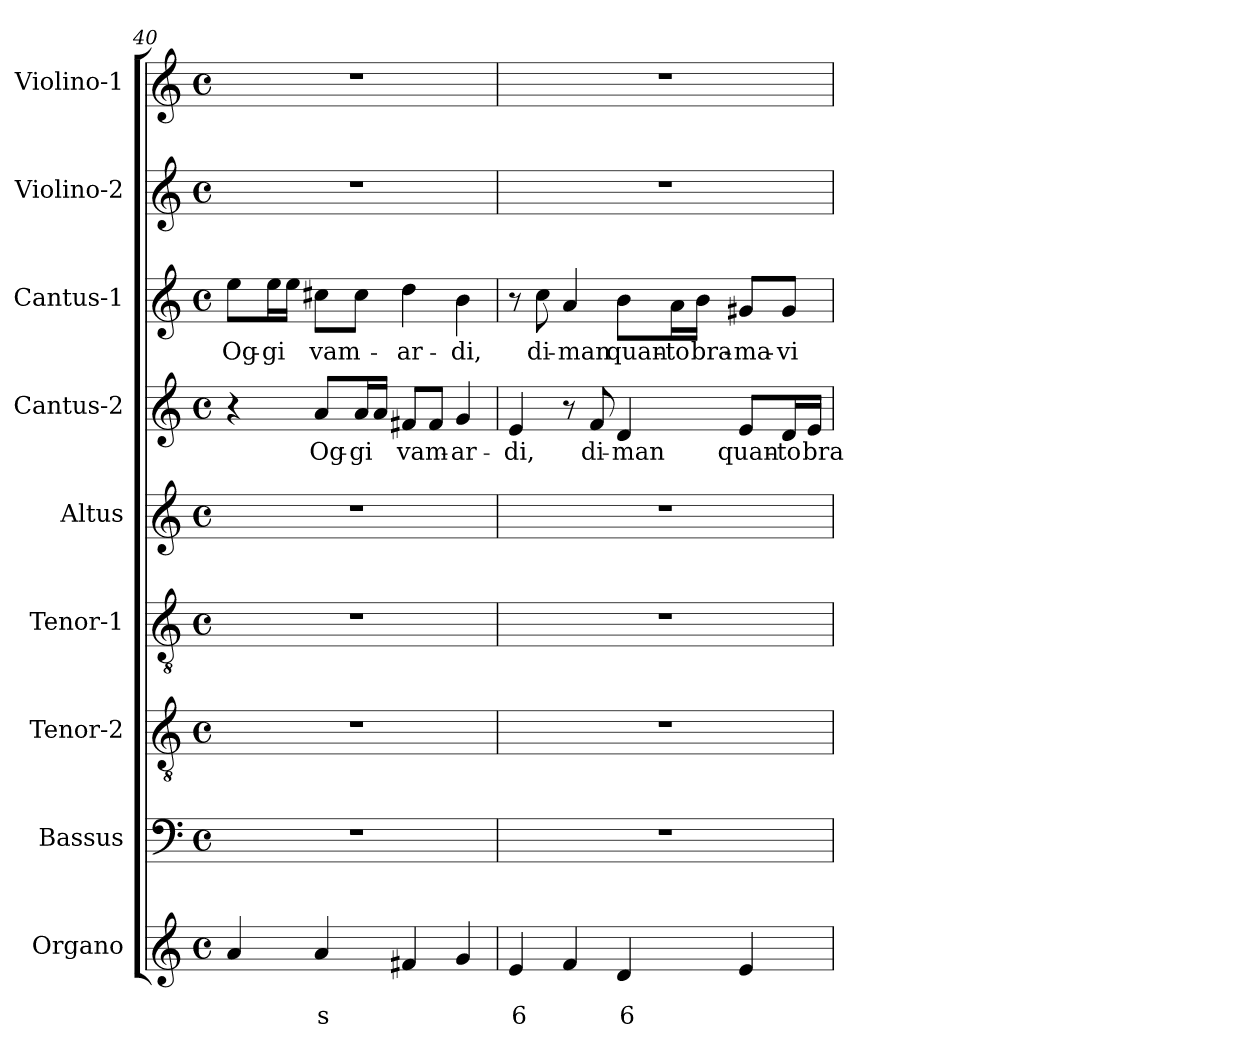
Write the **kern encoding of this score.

**kern	**text	**text	**kern	**kern	**kern	**kern	**kern	**text	**kern	**text	**kern	**kern
*part9	*part9	*part9	*part8	*part7	*part6	*part5	*part4	*part4	*part3	*part3	*part2	*part1
*staff9	*staff9	*staff9	*staff8	*staff7	*staff6	*staff5	*staff4	*staff4	*staff3	*staff3	*staff2	*staff1
*I"Organo	*	*	*I"Bassus	*I"Tenor-2	*I"Tenor-1	*I"Altus	*I"Cantus-2	*	*I"Cantus-1	*	*I"Violino-2	*I"Violino-1
*I'Og	*	*	*I'B	*I'T2	*I'T1	*I'A	*I'C2	*	*I'C1	*	*I'V2	*I'V1
!!LO:LB:g=z
*clefG2	*	*	*clefF4	*clefGv2	*clefGv2	*clefG2	*clefG2	*	*clefG2	*	*clefG2	*clefG2
*k[]	*	*	*k[]	*k[]	*k[]	*k[]	*k[]	*	*k[]	*	*k[]	*k[]
*C:	*	*	*C:	*C:	*C:	*C:	*C:	*	*C:	*	*C:	*C:
*M4/4	*	*	*M4/4	*M4/4	*M4/4	*M4/4	*M4/4	*	*M4/4	*	*M4/4	*M4/4
*met(c)	*	*	*met(c)	*met(c)	*met(c)	*met(c)	*met(c)	*	*met(c)	*	*met(c)	*met(c)
=40	=40	=40	=40	=40	=40	=40	=40	=40	=40	=40	=40	=40
!	!	!	!	!	!	!	!	!	!	!LO:LY:b	!	!
4a/	.	.	1r	1r	1r	1r	4r	.	8ee\L	Og-	1r	1r
!	!	!	!	!	!	!	!	!	!	!LO:LY:b	!	!
.	.	.	.	.	.	.	.	.	16ee\L	-gi	.	.
.	.	.	.	.	.	.	.	.	16ee\JJ	.	.	.
!	!	!LO:LY:b	!	!	!	!	!	!	!	!	!	!
!	!	!	!	!	!	!	!	!LO:LY:b	!	!	!	!
!	!	!	!	!	!	!	!	!	!	!LO:LY:b	!	!
4a/	.	s	.	.	.	.	8a/L	Og-	8cc#X\L	vam-	.	.
!	!	!	!	!	!	!	!	!LO:LY:b	!	!	!	!
.	.	.	.	.	.	.	16a/L	-gi	8cc#\J	.	.	.
.	.	.	.	.	.	.	16a/JJ	.	.	.	.	.
!	!	!	!	!	!	!	!	!LO:LY:b	!	!	!	!
!	!	!	!	!	!	!	!	!	!	!LO:LY:b	!	!
4f#X/	.	.	.	.	.	.	8f#X/L	vam-	4dd\	-ar-	.	.
.	.	.	.	.	.	.	8f#/J	.	.	.	.	.
!	!	!	!	!	!	!	!	!LO:LY:b	!	!	!	!
!	!	!	!	!	!	!	!	!	!	!LO:LY:b	!	!
4g/	.	.	.	.	.	.	4g/	-ar-	4b\	-di,	.	.
=41	=41	=41	=41	=41	=41	=41	=41	=41	=41	=41	=41	=41
!	!	!LO:LY:b	!	!	!	!	!	!	!	!	!	!
!	!	!	!	!	!	!	!	!LO:LY:b	!	!	!	!
4e/	.	6	1r	1r	1r	1r	4e/	-di,	8r	.	1r	1r
!	!	!	!	!	!	!	!	!	!	!LO:LY:b	!	!
.	.	.	.	.	.	.	.	.	8cc\	di-	.	.
!	!	!	!	!	!	!	!	!	!	!LO:LY:b	!	!
4f/	.	.	.	.	.	.	8r	.	4a/	-man	.	.
!	!	!	!	!	!	!	!	!LO:LY:b	!	!	!	!
.	.	.	.	.	.	.	8f/	di-	.	.	.	.
!	!	!LO:LY:b	!	!	!	!	!	!	!	!	!	!
!	!	!	!	!	!	!	!	!LO:LY:b	!	!	!	!
!	!	!	!	!	!	!	!	!	!	!LO:LY:b	!	!
4d/	.	6	.	.	.	.	4d/	-man	8b\L	quan-	.	.
!	!	!	!	!	!	!	!	!	!	!LO:LY:b	!	!
.	.	.	.	.	.	.	.	.	16a\L	-to	.	.
!	!	!	!	!	!	!	!	!	!	!LO:LY:b	!	!
.	.	.	.	.	.	.	.	.	16b\JJ	bra-	.	.
!	!	!	!	!	!	!	!	!LO:LY:b	!	!	!	!
!	!	!	!	!	!	!	!	!	!	!LO:LY:b	!	!
4e/	.	.	.	.	.	.	8e/L	quan-	8g#X/L	-ma-	.	.
!	!	!	!	!	!	!	!	!LO:LY:b	!	!	!	!
!	!	!	!	!	!	!	!	!	!	!LO:LY:b	!	!
.	.	.	.	.	.	.	16d/L	-to	8g#/J	-vi	.	.
!	!	!	!	!	!	!	!	!LO:LY:b	!	!	!	!
.	.	.	.	.	.	.	16e/JJ	bra-	.	.	.	.
=	=	=	=	=	=	=	=	=	=	=	=	=
*-	*-	*-	*-	*-	*-	*-	*-	*-	*-	*-	*-	*-
